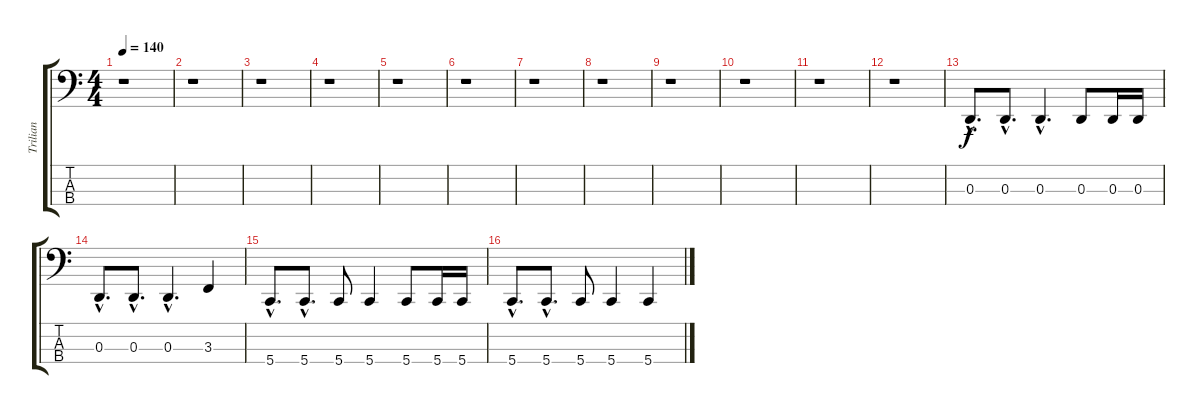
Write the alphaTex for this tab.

\track ("Trilian" "Trilian") {instrument electricbassfinger}
\staff {score tabs}
\tuning (C2 G1 D1 G0) {hide}
\ts (4 4)
\tempo 140
\clef f4
\ks c
r.1{dy f} |
r.1 |
r.1 |
r.1 |
r.1 |
r.1 |
r.1 |
r.1 |
r.1 |
r.1 |
r.1 |
r.1 |
0.3{hac}.8{d} 0.3{hac}.8{d} 0.3{hac}.4{d} 0.3.8 0.3.16 0.3.16 |
0.3{hac}.8{d} 0.3{hac}.8{d} 0.3{hac}.4{d} 3.3.4 |
5.4{hac}.8{d} 5.4{hac}.8{d} 5.4.8 5.4.4 5.4.8 5.4.16 5.4.16 |
5.4{hac}.8{d} 5.4{hac}.8{d} 5.4.8 5.4.4 5.4.4
